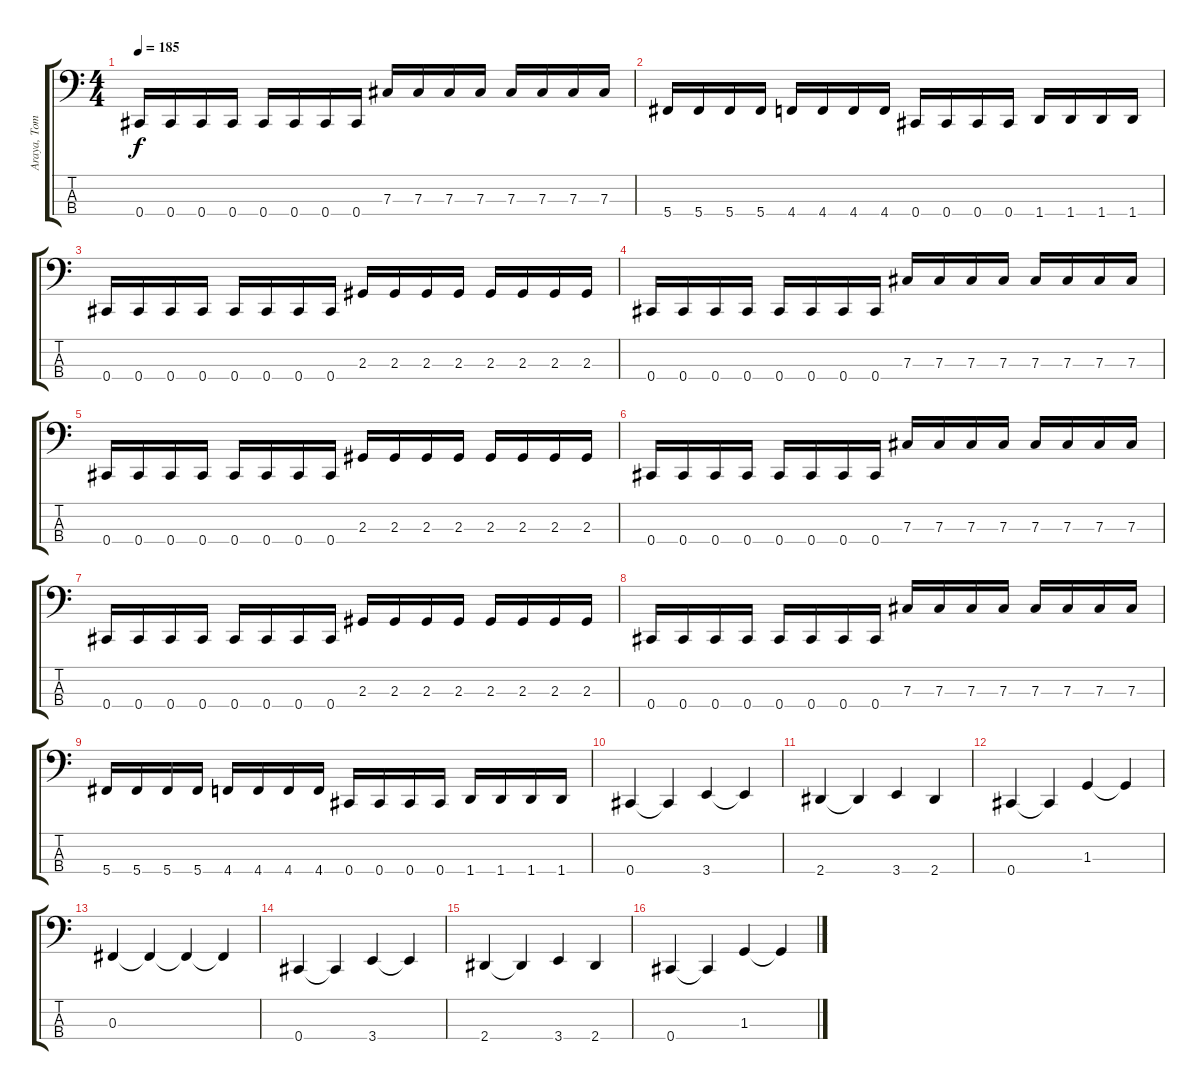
\track ("Araya, Tom" "Araya, Tom") {instrument electricbassfinger}
\staff {score tabs}
\tuning (E2 B1 Gb1 Db1) {hide}
\ts (4 4)
\tempo 185
\clef f4
\ks c
0.4.16{dy f} 0.4.16 0.4.16 0.4.16 0.4.16 0.4.16 0.4.16 0.4.16 7.3.16 7.3.16 7.3.16 7.3.16 7.3.16 7.3.16 7.3.16 7.3.16 |
5.4.16 5.4.16 5.4.16 5.4.16 4.4.16 4.4.16 4.4.16 4.4.16 0.4.16 0.4.16 0.4.16 0.4.16 1.4.16 1.4.16 1.4.16 1.4.16 |
0.4.16 0.4.16 0.4.16 0.4.16 0.4.16 0.4.16 0.4.16 0.4.16 2.3.16 2.3.16 2.3.16 2.3.16 2.3.16 2.3.16 2.3.16 2.3.16 |
0.4.16 0.4.16 0.4.16 0.4.16 0.4.16 0.4.16 0.4.16 0.4.16 7.3.16 7.3.16 7.3.16 7.3.16 7.3.16 7.3.16 7.3.16 7.3.16 |
0.4.16 0.4.16 0.4.16 0.4.16 0.4.16 0.4.16 0.4.16 0.4.16 2.3.16 2.3.16 2.3.16 2.3.16 2.3.16 2.3.16 2.3.16 2.3.16 |
0.4.16 0.4.16 0.4.16 0.4.16 0.4.16 0.4.16 0.4.16 0.4.16 7.3.16 7.3.16 7.3.16 7.3.16 7.3.16 7.3.16 7.3.16 7.3.16 |
0.4.16 0.4.16 0.4.16 0.4.16 0.4.16 0.4.16 0.4.16 0.4.16 2.3.16 2.3.16 2.3.16 2.3.16 2.3.16 2.3.16 2.3.16 2.3.16 |
0.4.16 0.4.16 0.4.16 0.4.16 0.4.16 0.4.16 0.4.16 0.4.16 7.3.16 7.3.16 7.3.16 7.3.16 7.3.16 7.3.16 7.3.16 7.3.16 |
5.4.16 5.4.16 5.4.16 5.4.16 4.4.16 4.4.16 4.4.16 4.4.16 0.4.16 0.4.16 0.4.16 0.4.16 1.4.16 1.4.16 1.4.16 1.4.16 |
0.4.4 0.4{t}.4 3.4.4 3.4{t}.4 |
2.4.4 2.4{t}.4 3.4.4 2.4.4 |
0.4.4 0.4{t}.4 1.3.4 1.3{t}.4 |
0.3.4 0.3{t}.4 0.3{t}.4 0.3{t}.4 |
0.4.4 0.4{t}.4 3.4.4 3.4{t}.4 |
2.4.4 2.4{t}.4 3.4.4 2.4.4 |
0.4.4 0.4{t}.4 1.3.4 1.3{t}.4
